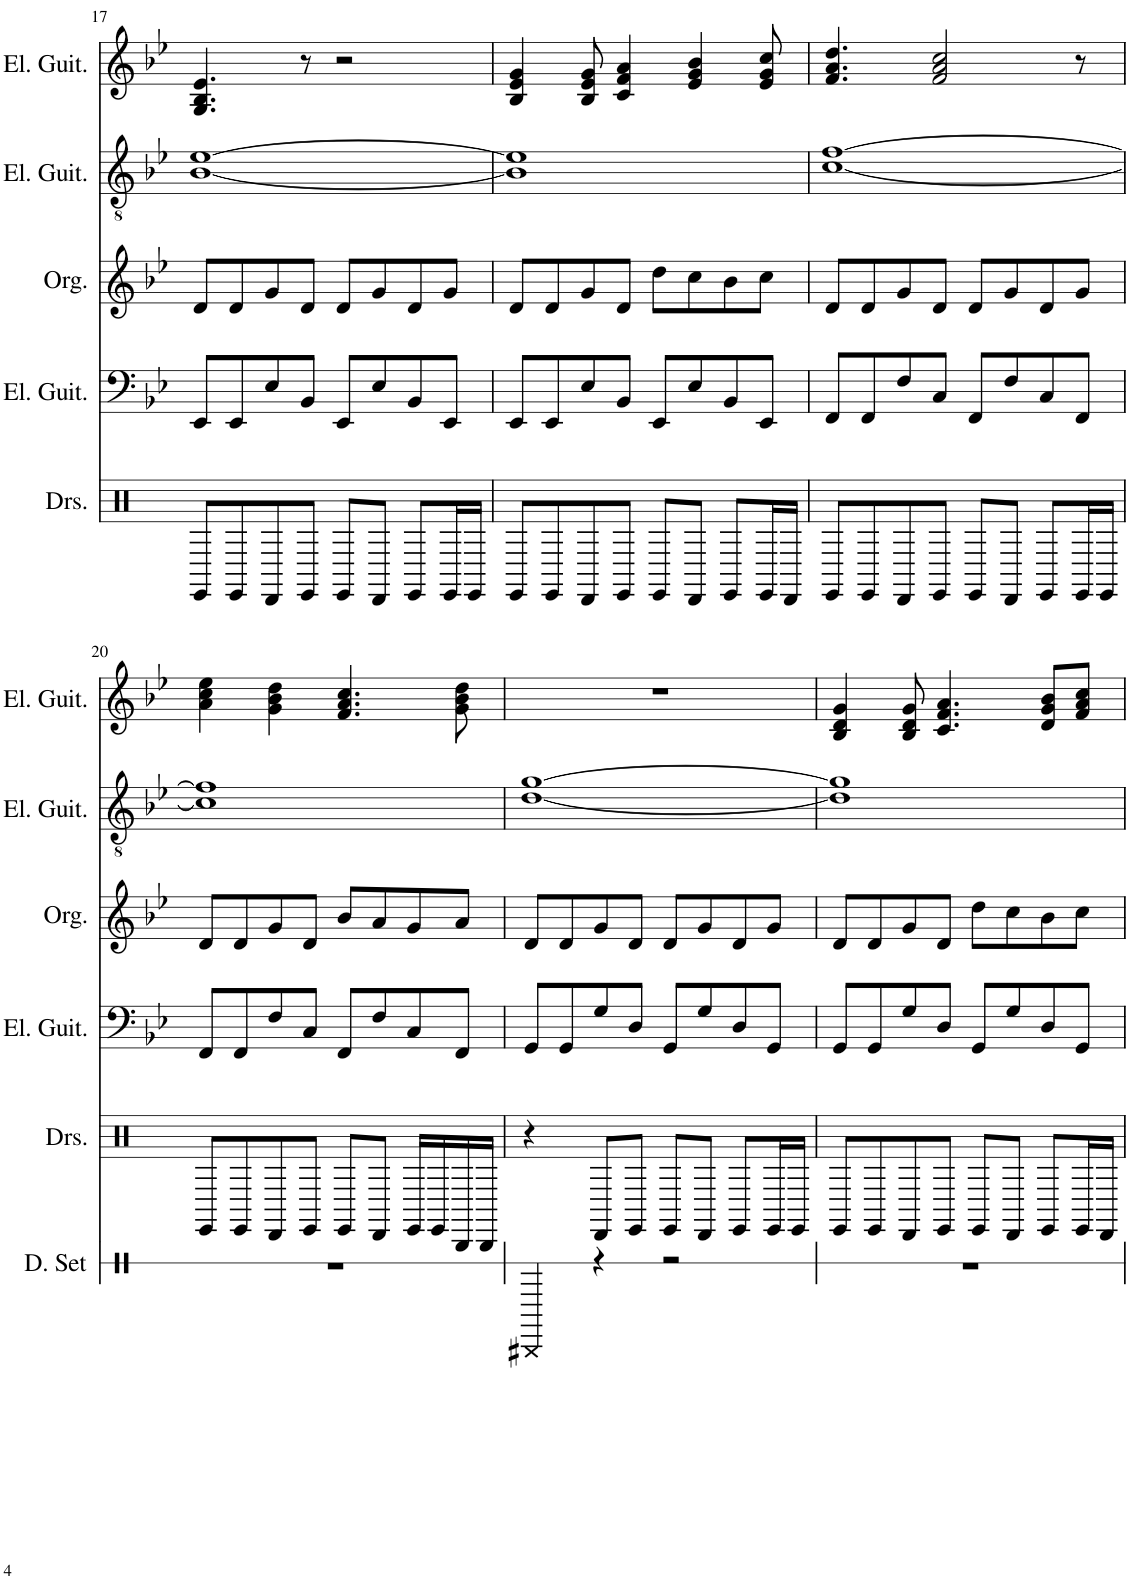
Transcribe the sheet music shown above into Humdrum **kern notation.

**kern	**kern	**kern	**kern	**kern	**kern
*part6	*part5	*part4	*part3	*part2	*part1
*staff6	*staff5	*staff4	*staff3	*staff2	*staff1
*I"ドラムセット	*I"ドラムセット	*I"エレキギター	*I"オルガン	*I"エレキギター	*I"エレキギター
!!LO:PB:g=z
*clefX	*clefX	*clefF4	*clefG2	*clefGv2	*clefG2
*k[]	*k[]	*k[b-e-]	*k[b-e-]	*k[b-e-]	*k[b-e-]
*M4/4	*M4/4	*M4/4	*M4/4	*M4/4	*M4/4
=17	=17	=17	=17	=17	=17
1r	8EE/L	8EE-/L	8d/L	[1B- [1e-	4.G/ 4.B-/ 4.e-/
.	8EE/	8EE-/	8d/	.	.
.	8DD/	8E-/	8g/	.	.
.	8EE/J	8BB-/J	8d/J	.	8r
.	8EE/L	8EE-/L	8d/L	.	2r
.	8DD/J	8E-/	8g/	.	.
.	8EE/L	8BB-/	8d/	.	.
.	16EE/L	8EE-/J	8g/J	.	.
.	16EE/JJ	.	.	.	.
=18	=18	=18	=18	=18	=18
1r	8EE/L	8EE-/L	8d/L	1B-] 1e-]	4B-/ 4e-/ 4g/
.	8EE/	8EE-/	8d/	.	.
.	8DD/	8E-/	8g/	.	8B-/ 8e-/ 8g/
.	8EE/J	8BB-/J	8d/J	.	4c/ 4f/ 4a/
.	8EE/L	8EE-/L	8dd\L	.	.
.	8DD/J	8E-/	8cc\	.	4e-/ 4g/ 4b-/
.	8EE/L	8BB-/	8b-\	.	.
.	16EE/L	8EE-/J	8cc\J	.	8e-/ 8g/ 8cc/
.	16DD/JJ	.	.	.	.
=19	=19	=19	=19	=19	=19
1r	8EE/L	8FF/L	8d/L	[1c [1f	4.f/ 4.a/ 4.dd/
.	8EE/	8FF/	8d/	.	.
.	8DD/	8F/	8g/	.	.
.	8EE/J	8C/J	8d/J	.	2f/ 2a/ 2cc/
.	8EE/L	8FF/L	8d/L	.	.
.	8DD/J	8F/	8g/	.	.
.	8EE/L	8C/	8d/	.	.
.	16EE/L	8FF/J	8g/J	.	8r
.	16EE/JJ	.	.	.	.
!!LO:LB:g=z
=20	=20	=20	=20	=20	=20
1r	8EE/L	8FF/L	8d/L	1c] 1f]	4a\ 4cc\ 4ee-\
.	8EE/	8FF/	8d/	.	.
.	8DD/	8F/	8g/	.	4g\ 4b-\ 4dd\
.	8EE/J	8C/J	8d/J	.	.
.	8EE/L	8FF/L	8b-/L	.	4.f/ 4.a/ 4.cc/
.	8DD/J	8F/	8a/	.	.
.	16EE/LL	8C/	8g/	.	.
.	16EE/	.	.	.	.
.	16BBB/	8FF/J	8a/J	.	8g\ 8b-\ 8dd\
.	16BBB/JJ	.	.	.	.
=21	=21	=21	=21	=21	=21
4C#X/	4r	8GG/L	8d/L	[1d [1g	1r
.	.	8GG/	8d/	.	.
4r	8DD/L	8G/	8g/	.	.
.	8EE/J	8D/J	8d/J	.	.
2r	8EE/L	8GG/L	8d/L	.	.
.	8DD/J	8G/	8g/	.	.
.	8EE/L	8D/	8d/	.	.
.	16EE/L	8GG/J	8g/J	.	.
.	16EE/JJ	.	.	.	.
=22	=22	=22	=22	=22	=22
1r	8EE/L	8GG/L	8d/L	1d] 1g]	4B-/ 4d/ 4g/
.	8EE/	8GG/	8d/	.	.
.	8DD/	8G/	8g/	.	8B-/ 8d/ 8g/
.	8EE/J	8D/J	8d/J	.	4.c/ 4.f/ 4.a/
.	8EE/L	8GG/L	8dd\L	.	.
.	8DD/J	8G/	8cc\	.	.
.	8EE/L	8D/	8b-\	.	8d/ 8g/ 8b-/L
.	16EE/L	8GG/J	8cc\J	.	8f/ 8a/ 8cc/J
.	16DD/JJ	.	.	.	.
=	=	=	=	=	=
*-	*-	*-	*-	*-	*-
